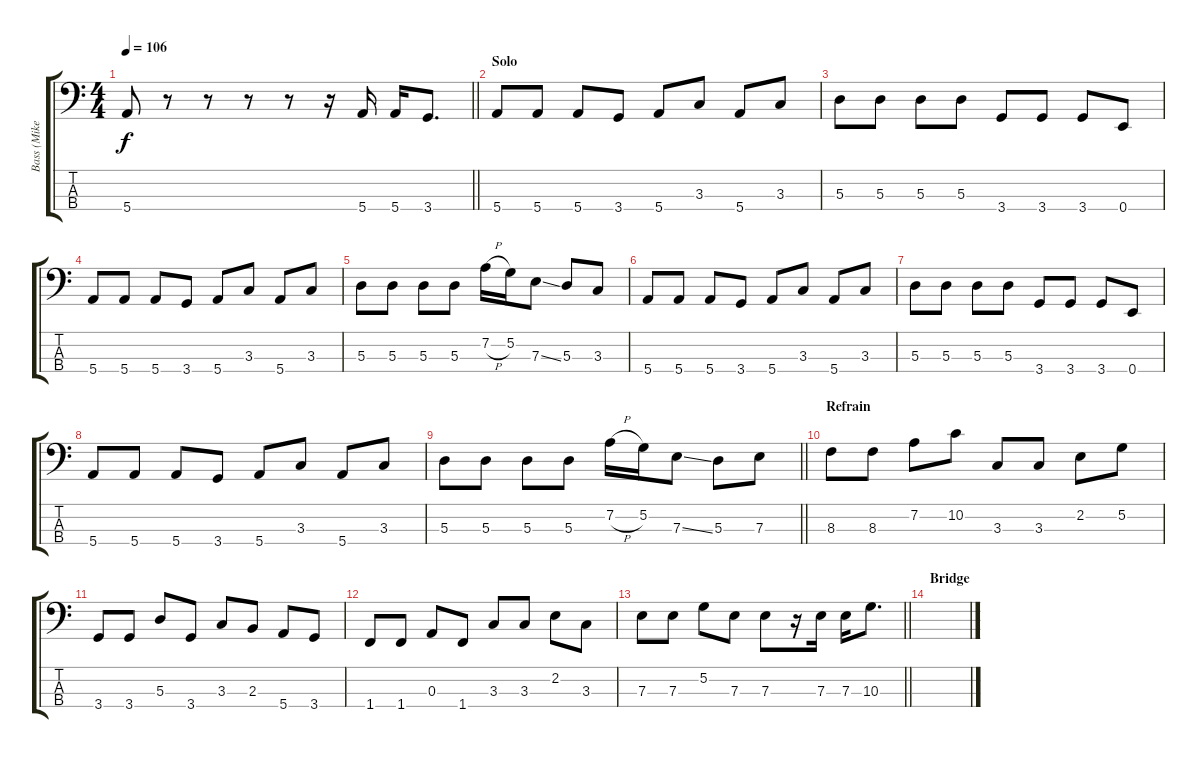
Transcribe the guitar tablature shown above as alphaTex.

\track ("Bass (Mike Dirnt)" "Bass (Mike") {instrument electricbasspick}
\staff {score tabs}
\tuning (G2 D2 A1 E1) {hide}
\ts (4 4)
\tempo 106
\clef f4
\barLineRight lightlight
\ks c
5.4.8{dy f} r.8 r.8 r.8 r.8 r.16 5.4.16 5.4.16 3.4.8{d} |
\section ("" "Solo")
5.4.8 5.4.8 5.4.8 3.4.8 5.4.8 3.3.8 5.4.8 3.3.8 |
5.3.8 5.3.8 5.3.8 5.3.8 3.4.8 3.4.8 3.4.8 0.4.8 |
5.4.8 5.4.8 5.4.8 3.4.8 5.4.8 3.3.8 5.4.8 3.3.8 |
5.3.8 5.3.8 5.3.8 5.3.8 7.2{h}.16 5.2.16 7.3{ss}.8 5.3.8 3.3.8 |
5.4.8 5.4.8 5.4.8 3.4.8 5.4.8 3.3.8 5.4.8 3.3.8 |
5.3.8 5.3.8 5.3.8 5.3.8 3.4.8 3.4.8 3.4.8 0.4.8 |
5.4.8 5.4.8 5.4.8 3.4.8 5.4.8 3.3.8 5.4.8 3.3.8 |
\barLineRight lightlight
5.3.8 5.3.8 5.3.8 5.3.8 7.2{h}.16 5.2.16 7.3{ss}.8 5.3.8 7.3.8 |
\section ("" "Refrain")
8.3.8 8.3.8 7.2.8 10.2.8 3.3.8 3.3.8 2.2.8 5.2.8 |
3.4.8 3.4.8 5.3.8 3.4.8 3.3.8 2.3.8 5.4.8 3.4.8 |
1.4.8 1.4.8 0.3.8 1.4.8 3.3.8 3.3.8 2.2.8 3.3.8 |
\barLineRight lightlight
7.3.8 7.3.8 5.2.8 7.3.8 7.3.8 r.16 7.3.16 7.3.16 10.3.8{d} |
\section ("" "Bridge")
